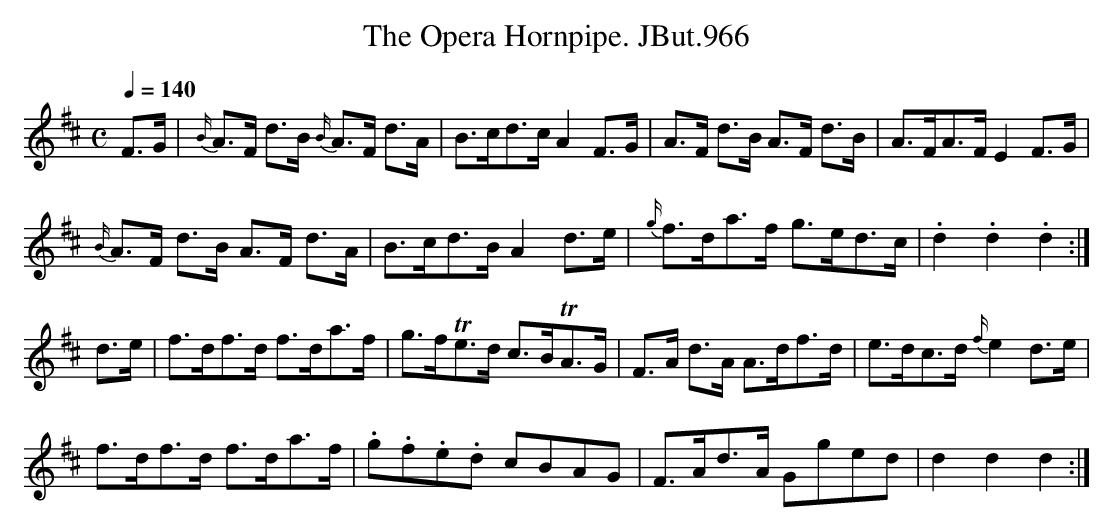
X:1
T:Opera Hornpipe. JBut.966, The
M:C
L:1/8
Q:1/4=140
K:D
F>G|{B/}A>F d>B {B/}A>F d>A|B>cd>c A2 F>G|A>F d>B A>F d>B|A>FA>F E2 F>G|
{B/}A>F d>B A>F d>A|B>cd>B A2 d>e|{g/}f>da>f g>ed>c|.d2.d2.d2:|
d>e|f>df>d f>da>f|g>f!trill!e>d c>B!trill!A>G|F>A d>A A>df>d|e>dc>d {f/}e2 d>e|
f>df>d f>da>f|.g.f.e.d cBAG|F>Ad>A Gged|d2 d2 d2:|
